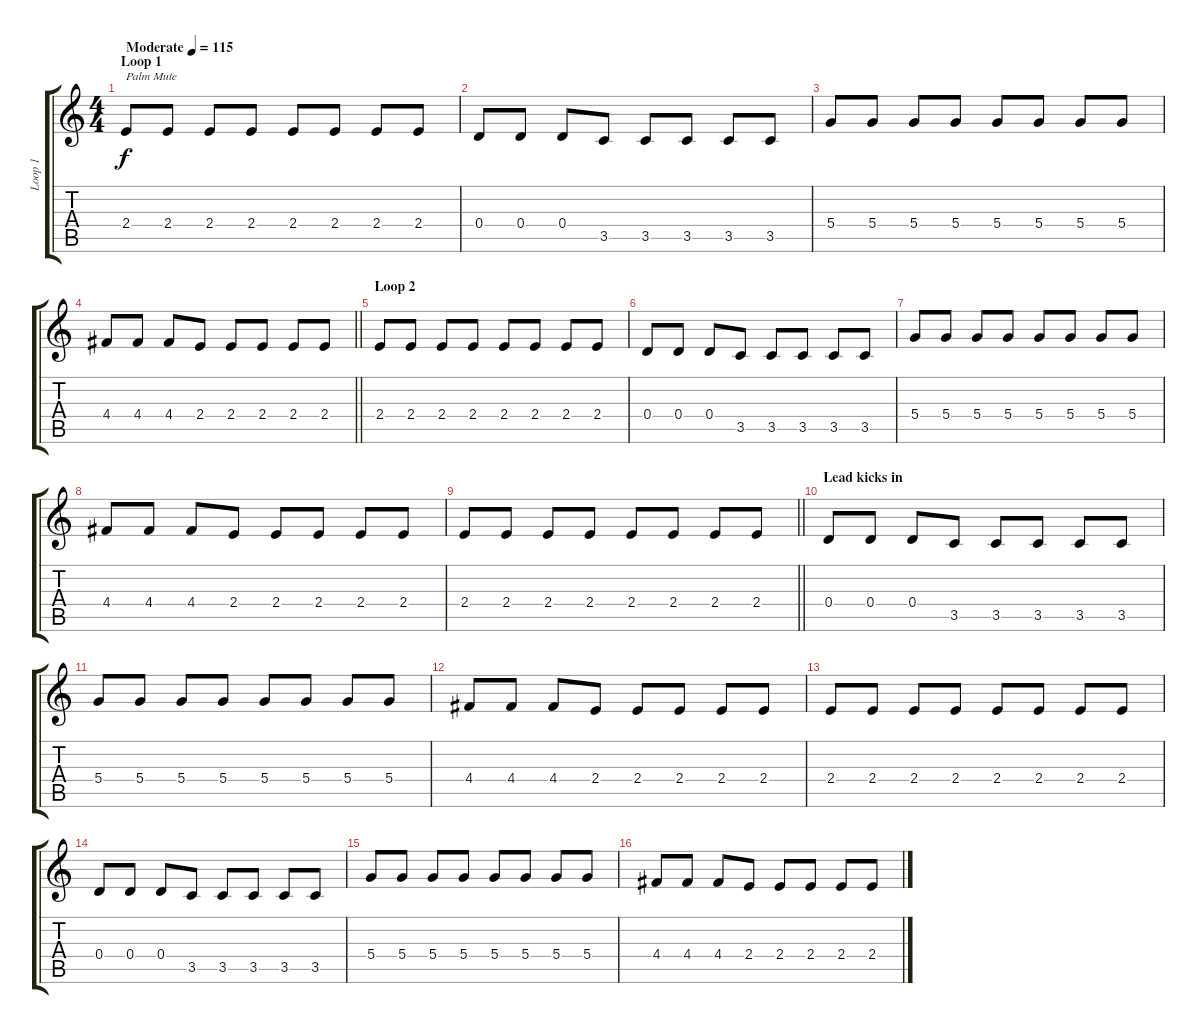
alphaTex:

\track ("Loop 1" "Loop 1") {instrument electricguitarmuted}
\staff {score tabs}
\tuning (E4 B3 G3 D3 A2 E2) {hide}
\ts (4 4)
\section ("" "Loop 1")
\tempo (115 "Moderate")
\clef g2
\ks c
2.4.8{txt "Palm Mute" dy f instrument electricguitarmuted} 2.4.8 2.4.8 2.4.8 2.4.8 2.4.8 2.4.8 2.4.8 |
0.4.8 0.4.8 0.4.8 3.5.8 3.5.8 3.5.8 3.5.8 3.5.8 |
5.4.8 5.4.8 5.4.8 5.4.8 5.4.8 5.4.8 5.4.8 5.4.8 |
\barLineRight lightlight
4.4.8 4.4.8 4.4.8 2.4.8 2.4.8 2.4.8 2.4.8 2.4.8 |
\section ("" "Loop 2")
2.4.8 2.4.8 2.4.8 2.4.8 2.4.8 2.4.8 2.4.8 2.4.8 |
0.4.8 0.4.8 0.4.8 3.5.8 3.5.8 3.5.8 3.5.8 3.5.8 |
5.4.8 5.4.8 5.4.8 5.4.8 5.4.8 5.4.8 5.4.8 5.4.8 |
4.4.8 4.4.8 4.4.8 2.4.8 2.4.8 2.4.8 2.4.8 2.4.8 |
\barLineRight lightlight
2.4.8 2.4.8 2.4.8 2.4.8 2.4.8 2.4.8 2.4.8 2.4.8 |
\section ("" "Lead kicks in")
0.4.8 0.4.8 0.4.8 3.5.8 3.5.8 3.5.8 3.5.8 3.5.8 |
5.4.8 5.4.8 5.4.8 5.4.8 5.4.8 5.4.8 5.4.8 5.4.8 |
4.4.8 4.4.8 4.4.8 2.4.8 2.4.8 2.4.8 2.4.8 2.4.8 |
2.4.8 2.4.8 2.4.8 2.4.8 2.4.8 2.4.8 2.4.8 2.4.8 |
0.4.8 0.4.8 0.4.8 3.5.8 3.5.8 3.5.8 3.5.8 3.5.8 |
5.4.8 5.4.8 5.4.8 5.4.8 5.4.8 5.4.8 5.4.8 5.4.8 |
4.4.8 4.4.8 4.4.8 2.4.8 2.4.8 2.4.8 2.4.8 2.4.8
